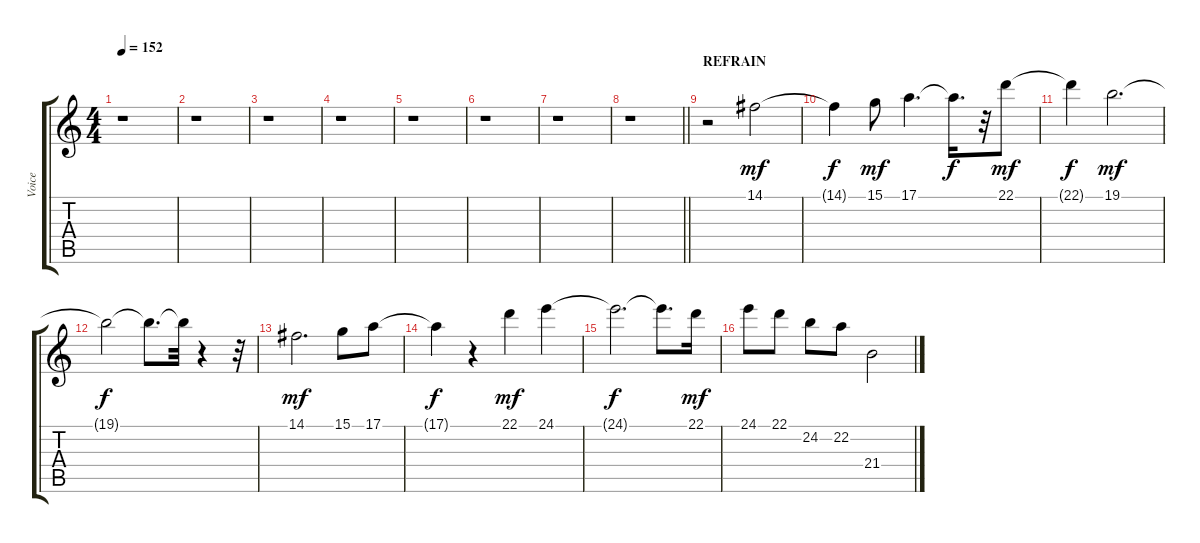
\track ("Voice" "Voice") {instrument lead6voice}
\staff {score tabs}
\tuning (E4 B3 G3 D3 A2 E2) {hide}
\ts (4 4)
\tempo 152
\clef g2
\ks c
r.1{dy mf} |
r.1 |
r.1 |
r.1 |
r.1 |
r.1 |
r.1 |
\barLineRight lightlight
r.1 |
\section ("" "REFRAIN")
r.2 14.1.2 |
14.1{t}.4{dy f} 15.1.8{dy mf} 17.1.4{d} 17.1{t}.16{d dy f} r.32 22.1.8{dy mf} |
22.1{t}.4{dy f} 19.1.2{d dy mf} |
19.1{t}.2{dy f} 19.1{t}.8{d} 19.1{t}.32 r.4 r.32 |
14.1.2{d dy mf} 15.1.8 17.1.8 |
17.1{t}.4{dy f} r.4 22.1.4{dy mf} 24.1.4 |
24.1{t}.2{d dy f} 24.1{t}.8{d} 22.1.16{dy mf} |
24.1.8 22.1.8 24.2.8 22.2.8 21.4.2
